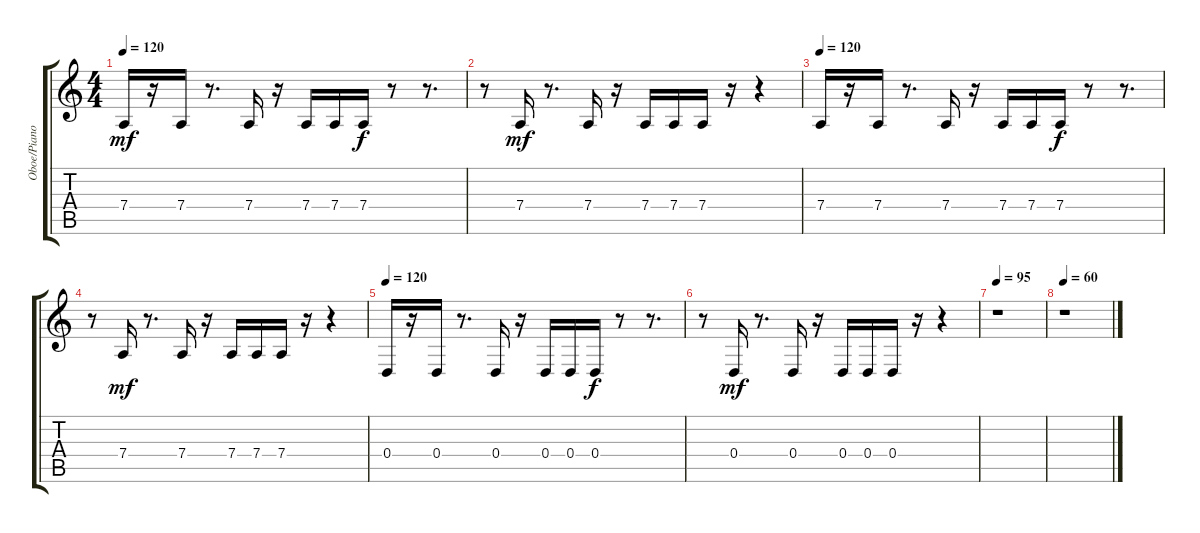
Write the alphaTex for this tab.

\track ("Oboe/Piano/Violino" "Oboe/Piano") {instrument oboe}
\staff {score tabs}
\tuning (E4 B3 G3 D3 A2 E2) {hide}
\ts (4 4)
\tempo 120
\clef g2
\ks c
7.4.16{dy mf volume 7 instrument violin} r.16 7.4.16 r.8{d} 7.4.16 r.16 7.4.16 7.4.16 7.4.16{dy f} r.8 r.8{d} |
r.8 7.4.16{dy mf} r.8{d} 7.4.16 r.16 7.4.16 7.4.16 7.4.16 r.16 r.4 |
\tempo 120
7.4.16{volume 7 instrument violin} r.16 7.4.16 r.8{d} 7.4.16 r.16 7.4.16 7.4.16 7.4.16{dy f} r.8 r.8{d} |
r.8 7.4.16{dy mf} r.8{d} 7.4.16 r.16 7.4.16 7.4.16 7.4.16 r.16 r.4 |
\tempo 120
0.4.16{volume 7 instrument violin} r.16 0.4.16 r.8{d} 0.4.16 r.16 0.4.16 0.4.16 0.4.16{dy f} r.8 r.8{d} |
r.8 0.4.16{dy mf} r.8{d} 0.4.16 r.16 0.4.16 0.4.16 0.4.16 r.16 r.4 |
\tempo 95
r.1 |
\tempo 60
r.1
